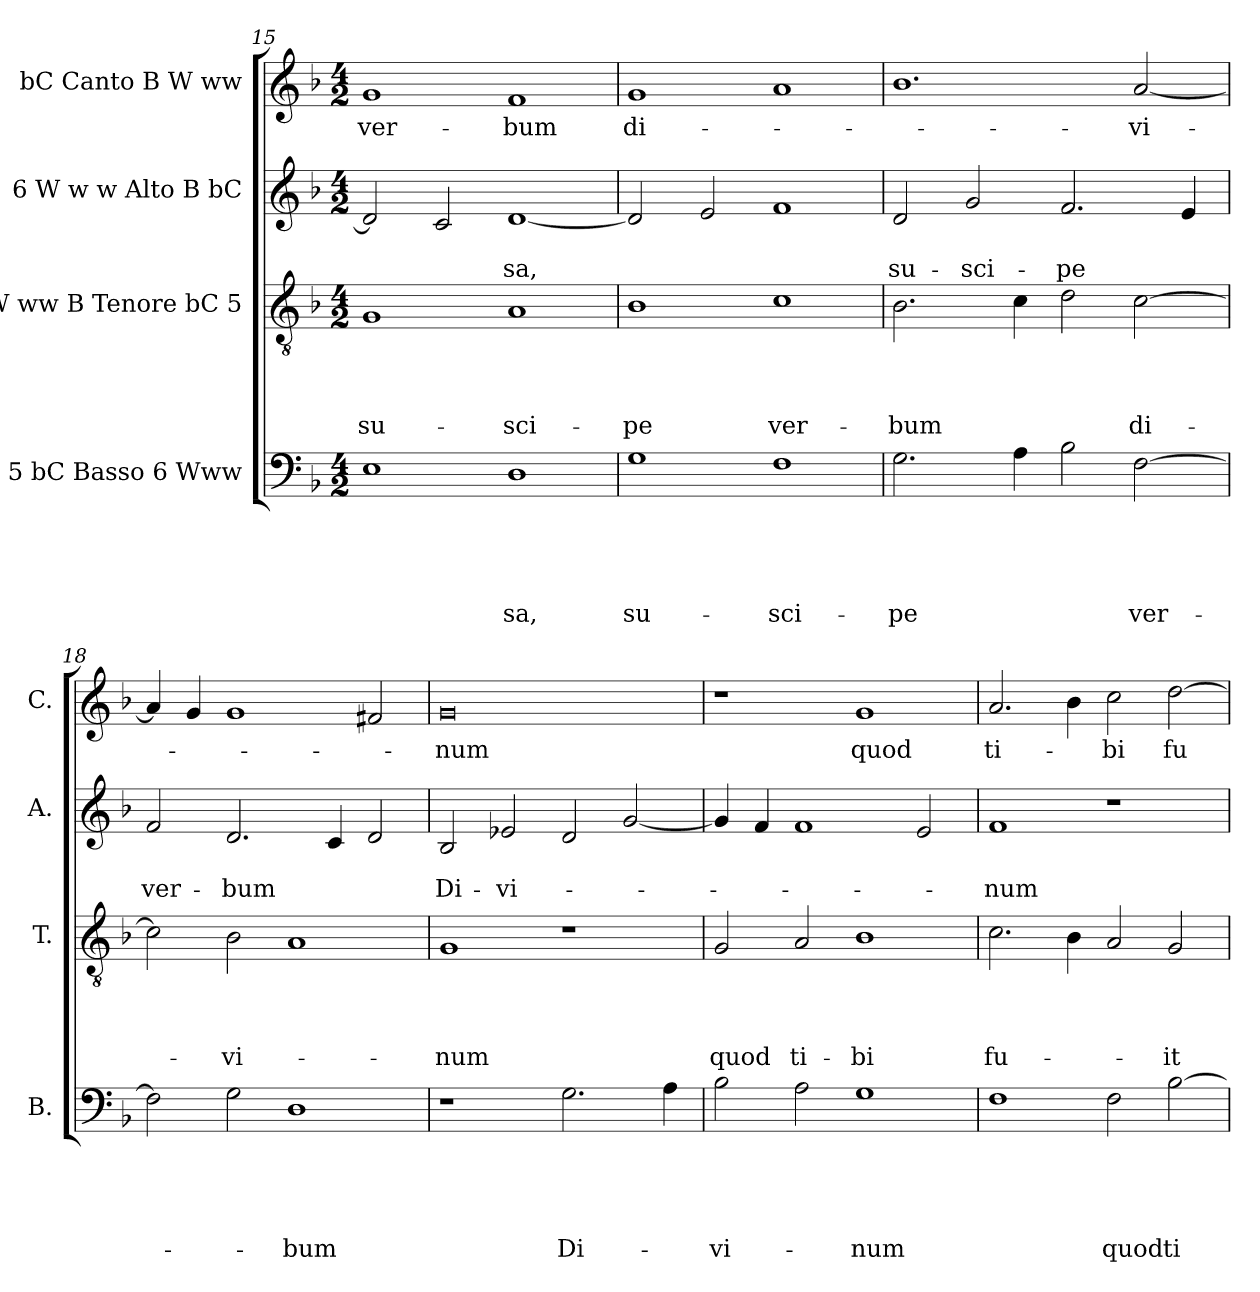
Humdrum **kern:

**kern	**text	**text	**text	**text	**text	**kern	**text	**text	**text	**text	**kern	**text	**text	**kern	**text
*part4	*part4	*part4	*part4	*part4	*part4	*part3	*part3	*part3	*part3	*part3	*part2	*part2	*part2	*part1	*part1
*staff4	*staff4	*staff4	*staff4	*staff4	*staff4	*staff3	*staff3	*staff3	*staff3	*staff3	*staff2	*staff2	*staff2	*staff1	*staff1
*I"5 bC Basso 6 Www	*	*	*	*	*	*I"W ww B Tenore bC 5	*	*	*	*	*I"6 W w w Alto B bC	*	*	*I"bC Canto B W ww	*
*I'B.	*	*	*	*	*	*I'T.	*	*	*	*	*I'A.	*	*	*I'C.	*
*clefF4	*	*	*	*	*	*clefGv2	*	*	*	*	*clefG2	*	*	*clefG2	*
*k[b-]	*	*	*	*	*	*k[b-]	*	*	*	*	*k[b-]	*	*	*k[b-]	*
*F:	*	*	*	*	*	*F:	*	*	*	*	*F:	*	*	*F:	*
*M4/2	*	*	*	*	*	*M4/2	*	*	*	*	*M4/2	*	*	*M4/2	*
=15	=15	=15	=15	=15	=15	=15	=15	=15	=15	=15	=15	=15	=15	=15	=15
!	!	!	!	!	!	!	!	!	!	!LO:LY:b	!	!	!	!	!LO:LY:b
1E	.	.	.	.	.	1G	.	.	.	su-	2d/]	.	.	1g	ver-
.	.	.	.	.	.	.	.	.	.	.	2c/	.	.	.	.
!	!	!	!	!	!LO:LY:b	!	!	!	!	!LO:LY:b	!	!	!LO:LY:b	!	!LO:LY:b
1D	.	.	.	.	-sa,	1A	.	.	.	-sci-	[<1d	.	-sa,	1f	-bum
=16	=16	=16	=16	=16	=16	=16	=16	=16	=16	=16	=16	=16	=16	=16	=16
!	!	!	!	!	!LO:LY:b	!	!	!	!	!LO:LY:b	!	!	!	!	!LO:LY:b
1G	.	.	.	.	su-	1B-	.	.	.	-pe	2d/]	.	.	1g	di-
.	.	.	.	.	.	.	.	.	.	.	2e/	.	.	.	.
!	!	!	!	!	!LO:LY:b	!	!	!	!	!LO:LY:b	!	!	!	!	!
1F	.	.	.	.	-sci-	1c	.	.	.	ver-	1f	.	.	1a	.
=17	=17	=17	=17	=17	=17	=17	=17	=17	=17	=17	=17	=17	=17	=17	=17
!	!	!	!	!	!LO:LY:b	!	!	!	!	!LO:LY:b	!	!	!LO:LY:b	!	!
2.G\	.	.	.	.	-pe	2.B-\	.	.	.	-bum	2d/	.	su-	1.b-	.
!	!	!	!	!	!	!	!	!	!	!	!	!	!LO:LY:b	!	!
.	.	.	.	.	.	.	.	.	.	.	2g/	.	-sci-	.	.
4A\	.	.	.	.	.	4c\	.	.	.	.	.	.	.	.	.
!	!	!	!	!	!	!	!	!	!	!	!	!	!LO:LY:b	!	!
2B-\	.	.	.	.	.	2d\	.	.	.	.	2.f/	.	-pe	.	.
!	!	!	!	!	!LO:LY:b	!	!	!	!	!LO:LY:b	!	!	!	!	!LO:LY:b
[>2F\	.	.	.	.	ver-	[>2c\	.	.	.	di-	.	.	.	[<2a/	-vi-
.	.	.	.	.	.	.	.	.	.	.	4e/	.	.	.	.
=18	=18	=18	=18	=18	=18	=18	=18	=18	=18	=18	=18	=18	=18	=18	=18
!	!	!	!	!	!	!	!	!	!	!	!	!	!LO:LY:b	!	!
2F\]	.	.	.	.	.	2c\]	.	.	.	.	2f/	.	ver-	4a/]	.
.	.	.	.	.	.	.	.	.	.	.	.	.	.	4g/	.
!	!	!	!	!	!	!	!	!	!	!LO:LY:b	!	!	!LO:LY:b	!	!
2G\	.	.	.	.	.	2B-\	.	.	.	-vi-	2.d/	.	-bum	1g	.
!	!	!	!	!	!LO:LY:b	!	!	!	!	!	!	!	!	!	!
1D	.	.	.	.	-bum	1A	.	.	.	.	.	.	.	.	.
.	.	.	.	.	.	.	.	.	.	.	4c/	.	.	.	.
.	.	.	.	.	.	.	.	.	.	.	2d/	.	.	2f#/	.
!!LO:LB:g=z
=19	=19	=19	=19	=19	=19	=19	=19	=19	=19	=19	=19	=19	=19	=19	=19
!	!	!	!	!	!	!	!	!	!	!LO:LY:b	!	!	!LO:LY:b	!	!LO:LY:b
1r	.	.	.	.	.	1G	.	.	.	-num	2B-/	.	Di-	0g	-num
!	!	!	!	!	!	!	!	!	!	!	!	!	!LO:LY:b	!	!
.	.	.	.	.	.	.	.	.	.	.	2e-/	.	-vi-	.	.
!	!	!	!	!	!LO:LY:b	!	!	!	!	!	!	!	!	!	!
2.G\	.	.	.	.	Di-	1r	.	.	.	.	2d/	.	.	.	.
.	.	.	.	.	.	.	.	.	.	.	[<2g/	.	.	.	.
4A\	.	.	.	.	.	.	.	.	.	.	.	.	.	.	.
=20	=20	=20	=20	=20	=20	=20	=20	=20	=20	=20	=20	=20	=20	=20	=20
!	!	!	!	!	!LO:LY:b	!	!	!	!	!LO:LY:b	!	!	!	!	!
2B-\	.	.	.	.	-vi-	2G/	.	.	.	quod	4g/]	.	.	1r	.
.	.	.	.	.	.	.	.	.	.	.	4f/	.	.	.	.
!	!	!	!	!	!	!	!	!	!	!LO:LY:b	!	!	!	!	!
2A\	.	.	.	.	.	2A/	.	.	.	ti-	1f	.	.	.	.
!	!	!	!	!	!LO:LY:b	!	!	!	!	!LO:LY:b	!	!	!	!	!LO:LY:b
1G	.	.	.	.	-num	1B-	.	.	.	-bi	.	.	.	1g	quod
.	.	.	.	.	.	.	.	.	.	.	2e/	.	.	.	.
=21	=21	=21	=21	=21	=21	=21	=21	=21	=21	=21	=21	=21	=21	=21	=21
!	!	!	!	!	!	!	!	!	!	!LO:LY:b	!	!	!LO:LY:b	!	!LO:LY:b
1F	.	.	.	.	.	2.c\	.	.	.	fu-	1f	.	-num	2.a/	ti-
.	.	.	.	.	.	4B-\	.	.	.	.	.	.	.	4b-\	.
!	!	!	!	!	!LO:LY:b	!	!	!	!	!	!	!	!	!	!LO:LY:b
2F\	.	.	.	.	quod	2A/	.	.	.	.	1r	.	.	2cc\	-bi
!	!	!	!	!	!LO:LY:b	!	!	!	!	!LO:LY:b	!	!	!	!	!LO:LY:b
[>2B-\	.	.	.	.	ti-	2G/	.	.	.	-it	.	.	.	[>2dd\	fu-
=	=	=	=	=	=	=	=	=	=	=	=	=	=	=	=
*-	*-	*-	*-	*-	*-	*-	*-	*-	*-	*-	*-	*-	*-	*-	*-
